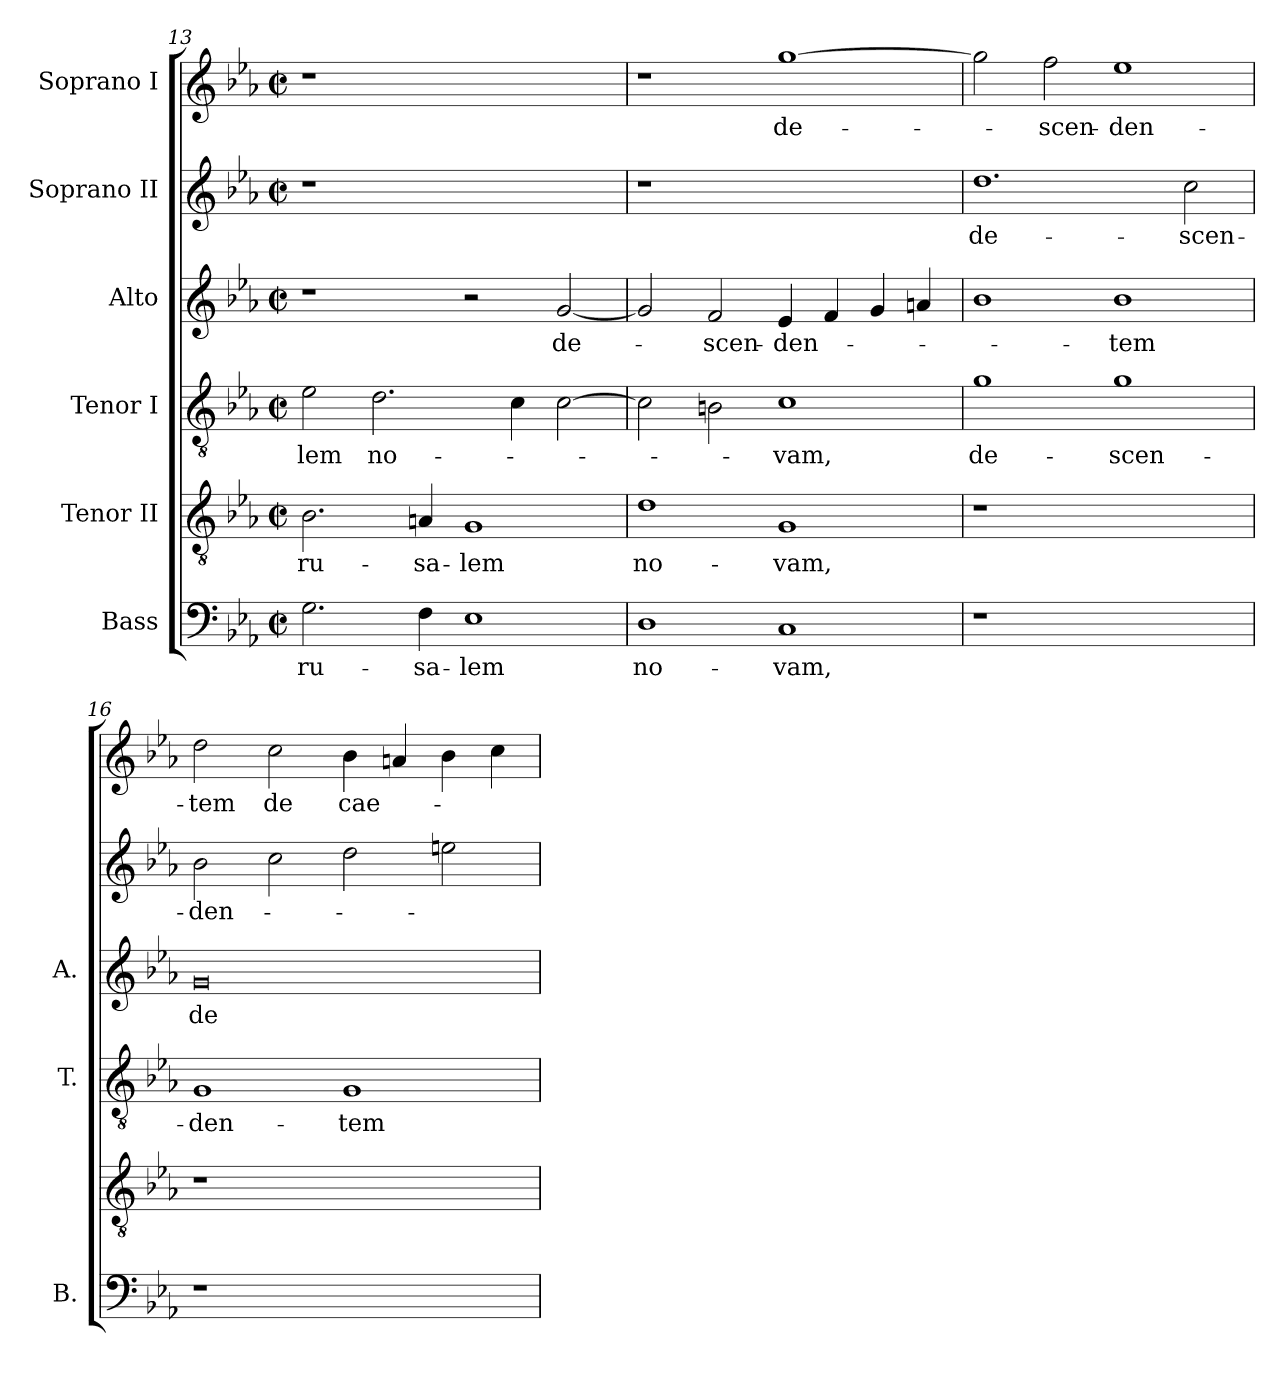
**kern	**text	**kern	**text	**kern	**text	**kern	**text	**kern	**text	**kern	**text
*part6	*part6	*part5	*part5	*part4	*part4	*part3	*part3	*part2	*part2	*part1	*part1
*staff6	*staff6	*staff5	*staff5	*staff4	*staff4	*staff3	*staff3	*staff2	*staff2	*staff1	*staff1
*I"Bass	*	*I"Tenor II	*	*I"Tenor I	*	*I"Alto	*	*I"Soprano II	*	*I"Soprano I	*
*I'B.	*	*	*	*I'T.	*	*I'A.	*	*	*	*	*
*clefF4	*	*clefGv2	*	*clefGv2	*	*clefG2	*	*clefG2	*	*clefG2	*
*	*	*ITrd7c12	*	*ITrd7c12	*	*ITrd7c12	*	*	*	*	*
*k[b-e-a-]	*	*k[b-e-a-]	*	*k[b-e-a-]	*	*k[b-e-a-]	*	*k[b-e-a-]	*	*k[b-e-a-]	*
*E-:	*	*E-:	*	*E-:	*	*E-:	*	*E-:	*	*E-:	*
*M2/2	*	*M2/2	*	*M2/2	*	*M2/2	*	*M2/2	*	*M2/2	*
*met(c|)	*	*met(c|)	*	*met(c|)	*	*met(c|)	*	*met(c|)	*	*met(c|)	*
=13	=13	=13	=13	=13	=13	=13	=13	=13	=13	=13	=13
!	!LO:LY:b:color=#000000	!	!	!	!	!	!	!	!	!	!
!	!	!	!LO:LY:b:color=#000000	!	!	!	!	!	!	!	!
!	!	!	!	!	!LO:LY:b:color=#000000	!	!	!LO:N:vis=1	!	!LO:N:vis=1	!
2.Gi\	-ru-	2.BB-i\	-ru-	2E-i\	-lem	1r	.	1r	.	1r	.
!	!	!	!	!	!LO:LY:b:color=#000000	!	!	!	!	!	!
.	.	.	.	2.Di\	no-	.	.	.	.	.	.
!	!LO:LY:b:color=#000000	!	!	!	!	!	!	!	!	!	!
!	!	!	!LO:LY:b:color=#000000	!	!	!	!	!	!	!	!
4Fi\	-sa-	4AAni/	-sa-	.	.	.	.	.	.	.	.
!	!LO:LY:b:color=#000000	!	!	!	!	!	!	!	!	!	!
!	!	!	!LO:LY:b:color=#000000	!	!	!	!	!	!	!	!
1E-i	-lem	1GGi	-lem	.	.	2r	.	1ryy	.	1ryy	.
.	.	.	.	4Ci\	.	.	.	.	.	.	.
!	!	!	!	!	!	!	!LO:LY:b:color=#000000	!	!	!	!
.	.	.	.	[>2Ci\	.	[<2Gi/	de-	.	.	.	.
!!LO:LB:g=z
=14	=14	=14	=14	=14	=14	=14	=14	=14	=14	=14	=14
!	!LO:LY:b:color=#000000	!	!	!	!	!	!	!	!	!	!
!	!	!	!LO:LY:b:color=#000000	!	!	!	!	!LO:N:vis=1	!	!	!
1Di	no-	1Di	no-	2Ci\]	.	2Gi/]	.	1r	.	1r	.
!	!	!	!	!	!	!	!LO:LY:b:color=#000000	!	!	!	!
.	.	.	.	2BBni\	.	2Fi/	-scen-	.	.	.	.
!	!LO:LY:b:color=#000000	!	!	!	!	!	!	!	!	!	!
!	!	!	!LO:LY:b:color=#000000	!	!	!	!	!	!	!	!
!	!	!	!	!	!LO:LY:b:color=#000000	!	!	!	!	!	!
!	!	!	!	!	!	!	!LO:LY:b:color=#000000	!	!	!	!
!	!	!	!	!	!	!	!	!	!	!	!LO:LY:b:color=#000000
1Ci	-vam,	1GGi	-vam,	1Ci	-vam,	4E-i/	-den-	1ryy	.	[>1ggi	de-
.	.	.	.	.	.	4Fi/	.	.	.	.	.
.	.	.	.	.	.	4Gi/	.	.	.	.	.
.	.	.	.	.	.	4Ani/	.	.	.	.	.
=15	=15	=15	=15	=15	=15	=15	=15	=15	=15	=15	=15
!LO:N:vis=1	!	!LO:N:vis=1	!	!	!	!	!	!	!	!	!
!	!	!	!	!	!LO:LY:b:color=#000000	!	!	!	!	!	!
!	!	!	!	!	!	!	!	!	!LO:LY:b:color=#000000	!	!
1r	.	1r	.	1Gi	de-	1B-i	.	1.ddi	de-	2ggi\]	.
!	!	!	!	!	!	!	!	!	!	!	!LO:LY:b:color=#000000
.	.	.	.	.	.	.	.	.	.	2ffi\	-scen-
!	!	!	!	!	!LO:LY:b:color=#000000	!	!	!	!	!	!
!	!	!	!	!	!	!	!LO:LY:b:color=#000000	!	!	!	!
!	!	!	!	!	!	!	!	!	!	!	!LO:LY:b:color=#000000
1ryy	.	1ryy	.	1Gi	-scen-	1B-i	-tem	.	.	1ee-i	-den-
!	!	!	!	!	!	!	!	!	!LO:LY:b:color=#000000	!	!
.	.	.	.	.	.	.	.	2cci\	-scen-	.	.
=16	=16	=16	=16	=16	=16	=16	=16	=16	=16	=16	=16
!LO:N:vis=1	!	!LO:N:vis=1	!	!	!	!	!	!	!	!	!
!	!	!	!	!	!LO:LY:b:color=#000000	!	!	!	!	!	!
!	!	!	!	!	!	!	!LO:LY:b:color=#000000	!	!	!	!
!	!	!	!	!	!	!	!	!	!LO:LY:b:color=#000000	!	!
!	!	!	!	!	!	!	!	!	!	!	!LO:LY:b:color=#000000
1r	.	1r	.	1GGi	-den-	0Gi	de	2b-i\	-den-	2ddi\	-tem
!	!	!	!	!	!	!	!	!	!	!	!LO:LY:b:color=#000000
.	.	.	.	.	.	.	.	2cci\	.	2cci\	de
!	!	!	!	!	!LO:LY:b:color=#000000	!	!	!	!	!	!
!	!	!	!	!	!	!	!	!	!	!	!LO:LY:b:color=#000000
1ryy	.	1ryy	.	1GGi	-tem	.	.	2ddi\	.	4b-i\	cae-
.	.	.	.	.	.	.	.	.	.	4ani/	.
.	.	.	.	.	.	.	.	2eeni\	.	4b-i\	.
.	.	.	.	.	.	.	.	.	.	4cci\	.
=	=	=	=	=	=	=	=	=	=	=	=
*-	*-	*-	*-	*-	*-	*-	*-	*-	*-	*-	*-
